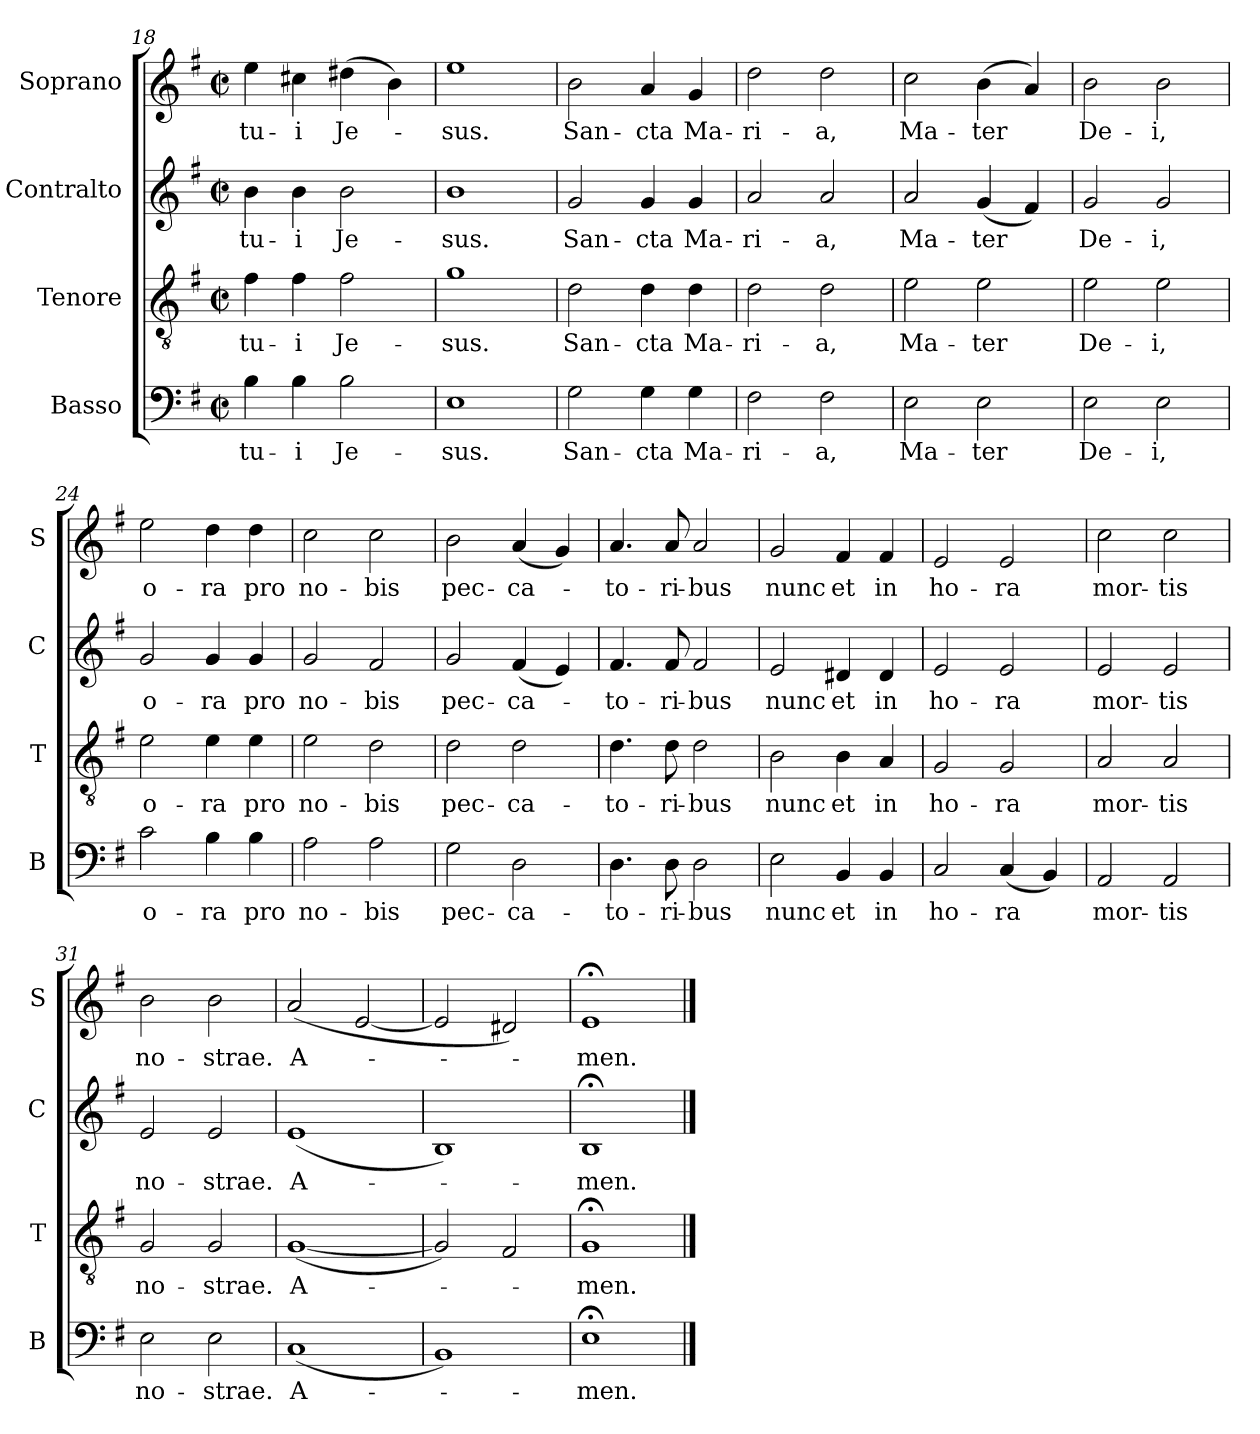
**kern	**text	**kern	**text	**kern	**text	**kern	**text
*part4	*part4	*part3	*part3	*part2	*part2	*part1	*part1
*staff4	*staff4	*staff3	*staff3	*staff2	*staff2	*staff1	*staff1
*I"Basso	*	*I"Tenore	*	*I"Contralto	*	*I"Soprano	*
*I'B	*	*I'T	*	*I'C	*	*I'S	*
*clefF4	*	*clefGv2	*	*clefG2	*	*clefG2	*
*k[f#]	*	*k[f#]	*	*k[f#]	*	*k[f#]	*
*e:	*	*e:	*	*e:	*	*e:	*
*M2/2	*	*M2/2	*	*M2/2	*	*M2/2	*
*met(c|)	*	*met(c|)	*	*met(c|)	*	*met(c|)	*
=18	=18	=18	=18	=18	=18	=18	=18
4B\	tu-	4f#\	tu-	4b\	tu-	4ee\	tu-
4B\	-i	4f#\	-i	4b\	-i	4cc#X\	-i
2B\	Je-	2f#\	Je-	2b\	Je-	(4dd#X\	Je-
.	.	.	.	.	.	4b\)	.
=19	=19	=19	=19	=19	=19	=19	=19
1E	-sus.	1g	-sus.	1b	-sus.	1ee	-sus.
=20	=20	=20	=20	=20	=20	=20	=20
2G\	San-	2d\	San-	2g/	San-	2b\	San-
4G\	-cta	4d\	-cta	4g/	-cta	4a/	-cta
4G\	Ma-	4d\	Ma-	4g/	Ma-	4g/	Ma-
!!LO:LB:g=z
=21	=21	=21	=21	=21	=21	=21	=21
2F#\	-ri-	2d\	-ri-	2a/	-ri-	2dd\	-ri-
2F#\	-a,	2d\	-a,	2a/	-a,	2dd\	-a,
=22	=22	=22	=22	=22	=22	=22	=22
2E\	Ma-	2e\	Ma-	2a/	Ma-	2cc\	Ma-
2E\	-ter	2e\	-ter	(4g/	-ter	(4b\	-ter
.	.	.	.	4f#/)	.	4a/)	.
=23	=23	=23	=23	=23	=23	=23	=23
2E\	De-	2e\	De-	2g/	De-	2b\	De-
2E\	-i,	2e\	-i,	2g/	-i,	2b\	-i,
=24	=24	=24	=24	=24	=24	=24	=24
2c\	o-	2e\	o-	2g/	o-	2ee\	o-
4B\	-ra	4e\	-ra	4g/	-ra	4dd\	-ra
4B\	pro	4e\	pro	4g/	pro	4dd\	pro
!!LO:PB:g=z
=25	=25	=25	=25	=25	=25	=25	=25
2A\	no-	2e\	no-	2g/	no-	2cc\	no-
2A\	-bis	2d\	-bis	2f#/	-bis	2cc\	-bis
=26	=26	=26	=26	=26	=26	=26	=26
2G\	pec-	2d\	pec-	2g/	pec-	2b\	pec-
2D\	-ca-	2d\	-ca-	(4f#/	-ca-	(4a/	-ca-
.	.	.	.	4e/)	.	4g/)	.
=27	=27	=27	=27	=27	=27	=27	=27
4.D\	-to-	4.d\	-to-	4.f#/	-to-	4.a/	-to-
8D\	-ri-	8d\	-ri-	8f#/	-ri-	8a/	-ri-
2D\	-bus	2d\	-bus	2f#/	-bus	2a/	-bus
=28	=28	=28	=28	=28	=28	=28	=28
2E\	nunc	2B\	nunc	2e/	nunc	2g/	nunc
4BB/	et	4B\	et	4d#X/	et	4f#/	et
4BB/	in	4A/	in	4d#/	in	4f#/	in
!!LO:LB:g=z
=29	=29	=29	=29	=29	=29	=29	=29
2C/	ho-	2G/	ho-	2e/	ho-	2e/	ho-
(4C/	-ra	2G/	-ra	2e/	-ra	2e/	-ra
4BB/)	.	.	.	.	.	.	.
=30	=30	=30	=30	=30	=30	=30	=30
2AA/	mor-	2A/	mor-	2e/	mor-	2cc\	mor-
2AA/	-tis	2A/	-tis	2e/	-tis	2cc\	-tis
=31	=31	=31	=31	=31	=31	=31	=31
2E\	no-	2G/	no-	2e/	no-	2b\	no-
2E\	-strae.	2G/	-strae.	2e/	-strae.	2b\	-strae.
!!LO:LB:g=z
=32	=32	=32	=32	=32	=32	=32	=32
(1C	A-	([1G	A-	(1e	A-	(2a/	A-
.	.	.	.	.	.	[2e/	.
=33	=33	=33	=33	=33	=33	=33	=33
1BB)	.	2G/])	.	1B)	.	2e/]	.
.	.	2F#/	.	.	.	2d#X/)	.
=34	=34	=34	=34	=34	=34	=34	=34
1E;<	-men.	1G;<	-men.	1B;<	-men.	1e;<	-men.
==	==	==	==	==	==	==	==
*-	*-	*-	*-	*-	*-	*-	*-
